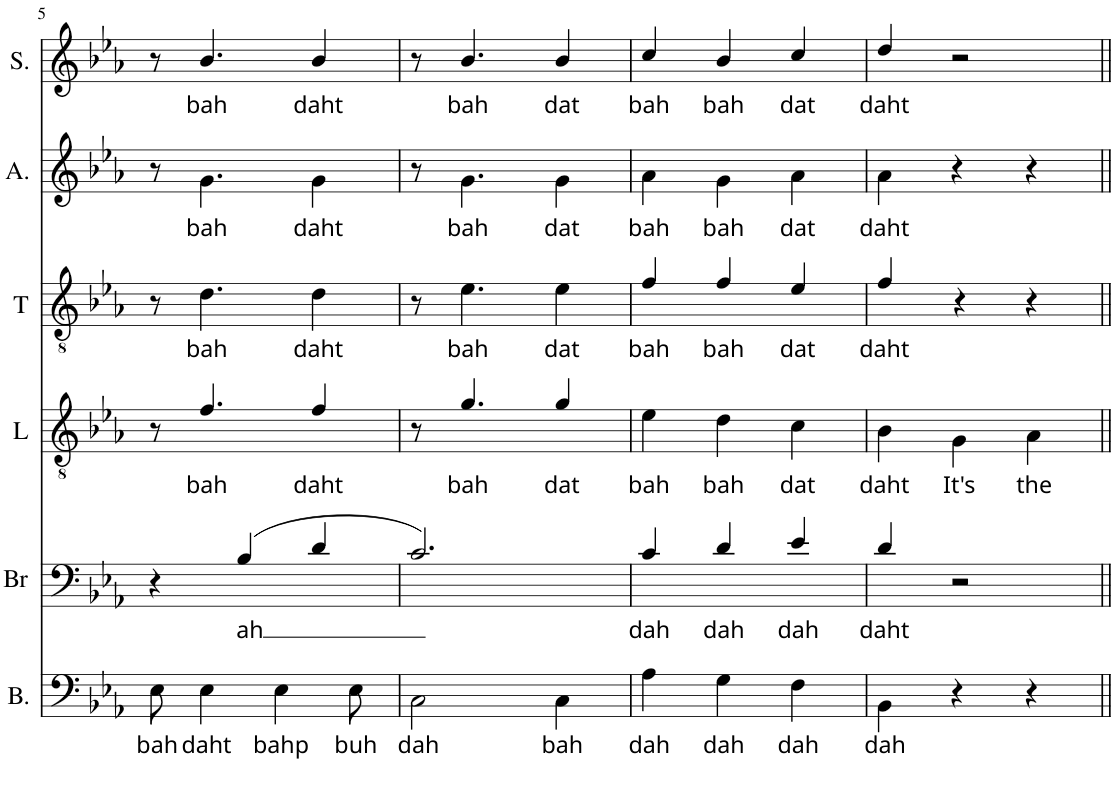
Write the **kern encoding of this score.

**kern	**text	**kern	**text	**kern	**text	**kern	**text	**kern	**text	**kern	**text
*part6	*part6	*part5	*part5	*part4	*part4	*part3	*part3	*part2	*part2	*part1	*part1
*staff6	*staff6	*staff5	*staff5	*staff4	*staff4	*staff3	*staff3	*staff2	*staff2	*staff1	*staff1
*I"Bass	*	*I"Baritone	*	*I"Lead	*	*I"Tenor	*	*I"Alto	*	*I"Soprano	*
*I'B.	*	*I'Br	*	*I'L	*	*I'T	*	*I'A.	*	*I'S.	*
!!LO:PB:g=z
*clefF4	*	*clefF4	*	*clefGv2	*	*clefGv2	*	*clefG2	*	*clefG2	*
*k[b-e-a-]	*	*k[b-e-a-]	*	*k[b-e-a-]	*	*k[b-e-a-]	*	*k[b-e-a-]	*	*k[b-e-a-]	*
*M3/4	*	*M3/4	*	*M3/4	*	*M3/4	*	*M3/4	*	*M3/4	*
=5	=5	=5	=5	=5	=5	=5	=5	=5	=5	=5	=5
!	!LO:LY:b	!	!	!	!	!	!	!	!	!	!
8E-\	bah	4r	.	8r	.	8r	.	8r	.	8r	.
!	!LO:LY:b	!	!	!	!LO:LY:b	!	!LO:LY:b	!	!LO:LY:b	!	!LO:LY:b
4E-\	daht	.	.	4.f/	bah	4.d\	bah	4.g\	bah	4.b-/	bah
!	!	!	!LO:LY:b	!	!	!	!	!	!	!	!
.	.	(>4B-/	ah	.	.	.	.	.	.	.	.
!	!LO:LY:b	!	!	!	!	!	!	!	!	!	!
4E-\	bahp	.	.	.	.	.	.	.	.	.	.
!	!	!	!	!	!LO:LY:b	!	!LO:LY:b	!	!LO:LY:b	!	!LO:LY:b
.	.	4d/	.	4f/	daht	4d\	daht	4g\	daht	4b-/	daht
!	!LO:LY:b	!	!	!	!	!	!	!	!	!	!
8E-\	buh	.	.	.	.	.	.	.	.	.	.
=6	=6	=6	=6	=6	=6	=6	=6	=6	=6	=6	=6
!	!LO:LY:b	!	!	!	!	!	!	!	!	!	!
2C\	dah	2.c/)	.	8r	.	8r	.	8r	.	8r	.
!	!	!	!	!	!LO:LY:b	!	!LO:LY:b	!	!LO:LY:b	!	!LO:LY:b
.	.	.	.	4.g/	bah	4.e-\	bah	4.g\	bah	4.b-/	bah
!	!LO:LY:b	!	!	!	!LO:LY:b	!	!LO:LY:b	!	!LO:LY:b	!	!LO:LY:b
4C\	bah	.	.	4g/	dat	4e-\	dat	4g\	dat	4b-/	dat
=7	=7	=7	=7	=7	=7	=7	=7	=7	=7	=7	=7
!	!LO:LY:b	!	!LO:LY:b	!	!LO:LY:b	!	!LO:LY:b	!	!LO:LY:b	!	!LO:LY:b
4A-\	dah	4c/	dah	4e-\	bah	4f/	bah	4a-\	bah	4cc/	bah
!	!LO:LY:b	!	!LO:LY:b	!	!LO:LY:b	!	!LO:LY:b	!	!LO:LY:b	!	!LO:LY:b
4G\	dah	4d/	dah	4d\	bah	4f/	bah	4g\	bah	4b-/	bah
!	!LO:LY:b	!	!LO:LY:b	!	!LO:LY:b	!	!LO:LY:b	!	!LO:LY:b	!	!LO:LY:b
4F\	dah	4e-/	dah	4c\	dat	4e-/	dat	4a-\	dat	4cc/	dat
=8	=8	=8	=8	=8	=8	=8	=8	=8	=8	=8	=8
!	!LO:LY:b	!	!LO:LY:b	!	!LO:LY:b	!	!LO:LY:b	!	!LO:LY:b	!	!LO:LY:b
4BB-\	dah	4d/	daht	4B-\	daht	4f/	daht	4a-\	daht	4dd/	daht
!	!	!	!	!	!LO:LY:b	!	!	!	!	!	!
4r	.	2r	.	4G\	It's	4r	.	4r	.	2r	.
!	!	!	!	!	!LO:LY:b	!	!	!	!	!	!
4r	.	.	.	4A-\	the	4r	.	4r	.	.	.
=||	=||	=||	=||	=||	=||	=||	=||	=||	=||	=||	=||
*-	*-	*-	*-	*-	*-	*-	*-	*-	*-	*-	*-
